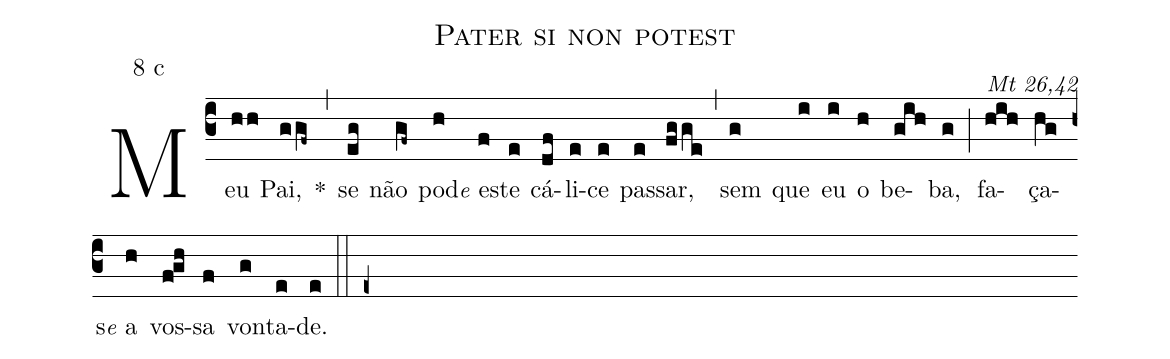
name: Pater si non potest;
mode: 8;
mode-differentia: c;
commentary: Mt 26,42;
%%
(c3)

Meu(hh) Pai,(ggf~) *(,) se(eg) não(gf~) po(h)d<e>e</e> es(f)te(e) cá(df)li(e)ce(e) pas(e)sar,(fgge) (,) sem(g) que(i) eu(i) o(h) be(gih)ba,(g) (;) fa(hih)ça-(hg) s<e>e</e> a(h) vos(f!gh)sa(f) von(g)ta(e)de.(e)

(::)

(e+)
